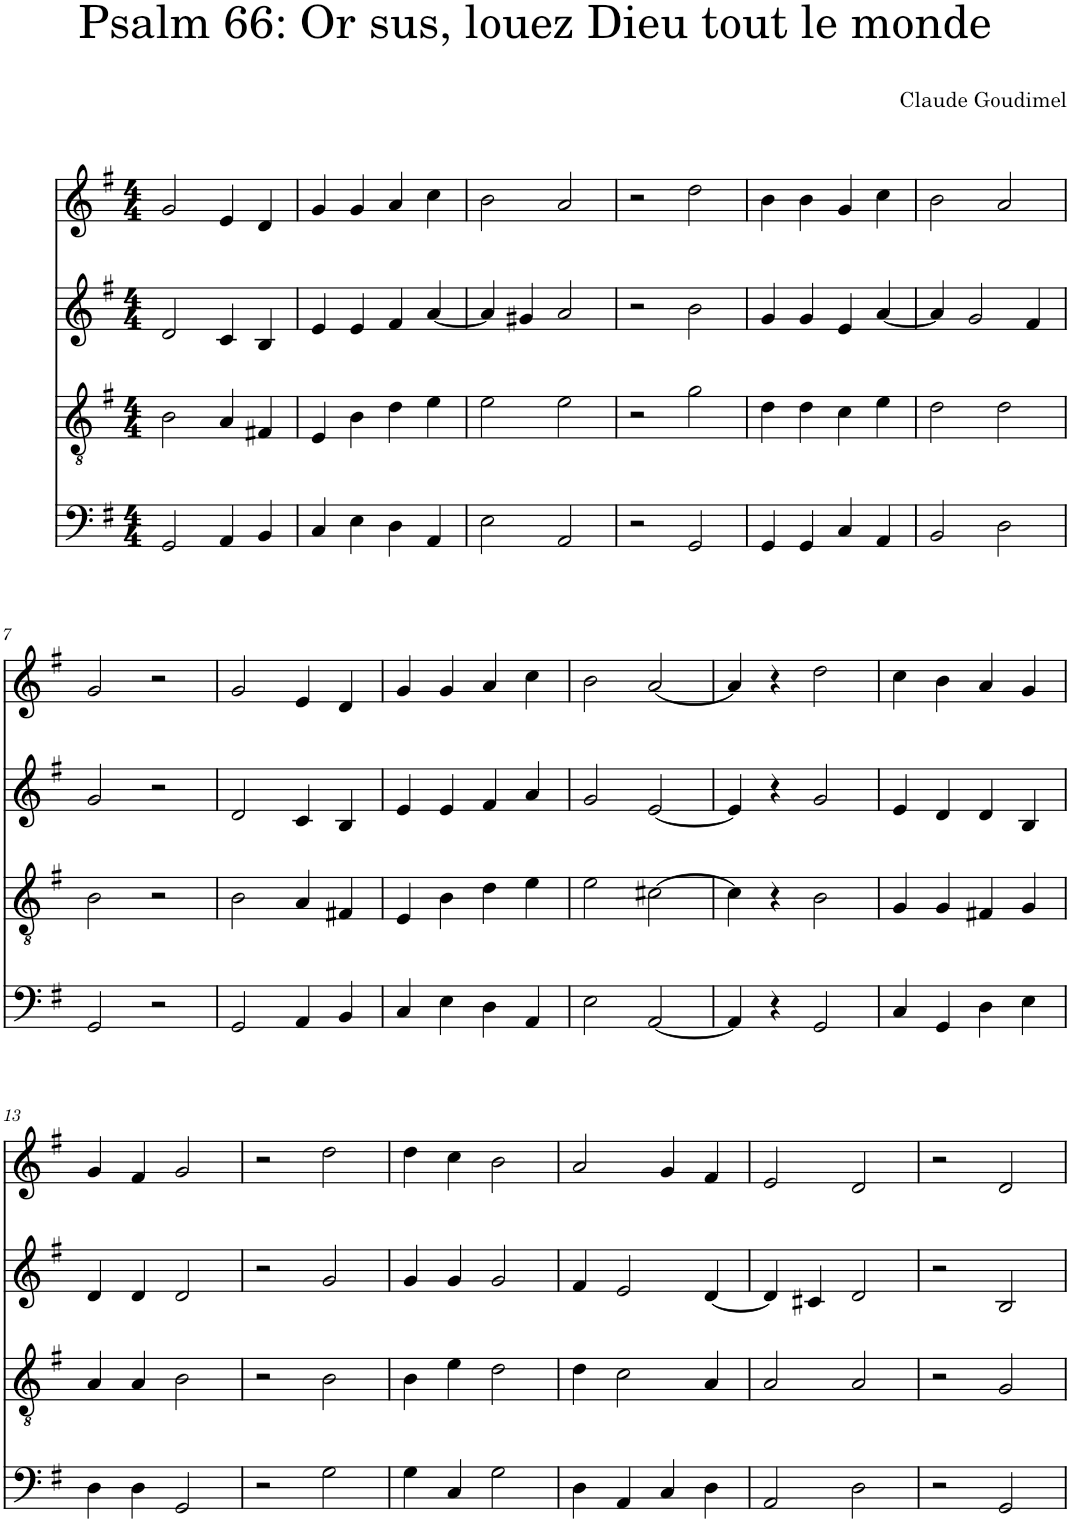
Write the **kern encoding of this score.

**kern	**kern	**kern	**kern
*part4	*part3	*part2	*part1
*staff4	*staff3	*staff2	*staff1
*I"Piano	*I"Piano	*I"Piano	*I"Piano
*I'Pno	*I'Pno	*I'Pno	*I'Pno
*clefF4	*clefGv2	*clefG2	*clefG2
*k[f#]	*k[f#]	*k[f#]	*k[f#]
*M4/4	*M4/4	*M4/4	*M4/4
=1	=1	=1	=1
2GG/	2B\	2d/	2g/
4AA/	4A/	4c/	4e/
4BB/	4F#X/	4B/	4d/
=2	=2	=2	=2
4C/	4E/	4e/	4g/
4E\	4B\	4e/	4g/
4D\	4d\	4f#/	4a/
4AA/	4e\	[4a/	4cc\
=3	=3	=3	=3
2E\	2e\	4a/]	2b\
.	.	4g#X/	.
2AA/	2e\	2a/	2a/
=4	=4	=4	=4
2r	2r	2r	2r
2GG/	2g\	2b\	2dd\
=5	=5	=5	=5
4GG/	4d\	4g/	4b\
4GG/	4d\	4g/	4b\
4C/	4c\	4e/	4g/
4AA/	4e\	[4a/	4cc\
=6	=6	=6	=6
2BB/	2d\	4a/]	2b\
.	.	2g/	.
2D\	2d\	.	2a/
.	.	4f#/	.
!!LO:LB:g=z
=7	=7	=7	=7
2GG/	2B\	2g/	2g/
2r	2r	2r	2r
=8	=8	=8	=8
2GG/	2B\	2d/	2g/
4AA/	4A/	4c/	4e/
4BB/	4F#X/	4B/	4d/
=9	=9	=9	=9
4C/	4E/	4e/	4g/
4E\	4B\	4e/	4g/
4D\	4d\	4f#/	4a/
4AA/	4e\	4a/	4cc\
=10	=10	=10	=10
2E\	2e\	2g/	2b\
[2AA/	[2c#X\	[2e/	[2a/
=11	=11	=11	=11
4AA/]	4c#\]	4e/]	4a/]
4r	4r	4r	4r
2GG/	2B\	2g/	2dd\
=12	=12	=12	=12
4C/	4G/	4e/	4cc\
4GG/	4G/	4d/	4b\
4D\	4F#X/	4d/	4a/
4E\	4G/	4B/	4g/
!!LO:LB:g=z
=13	=13	=13	=13
4D\	4A/	4d/	4g/
4D\	4A/	4d/	4f#/
2GG/	2B\	2d/	2g/
=14	=14	=14	=14
2r	2r	2r	2r
2G\	2B\	2g/	2dd\
=15	=15	=15	=15
4G\	4B\	4g/	4dd\
4C/	4e\	4g/	4cc\
2G\	2d\	2g/	2b\
=16	=16	=16	=16
4D\	4d\	4f#/	2a/
4AA/	2c\	2e/	.
4C/	.	.	4g/
4D\	4A/	[4d/	4f#/
=17	=17	=17	=17
2AA/	2A/	4d/]	2e/
.	.	4c#X/	.
2D\	2A/	2d/	2d/
=18	=18	=18	=18
2r	2r	2r	2r
2GG/	2G/	2B/	2d/
=	=	=	=
*-	*-	*-	*-
